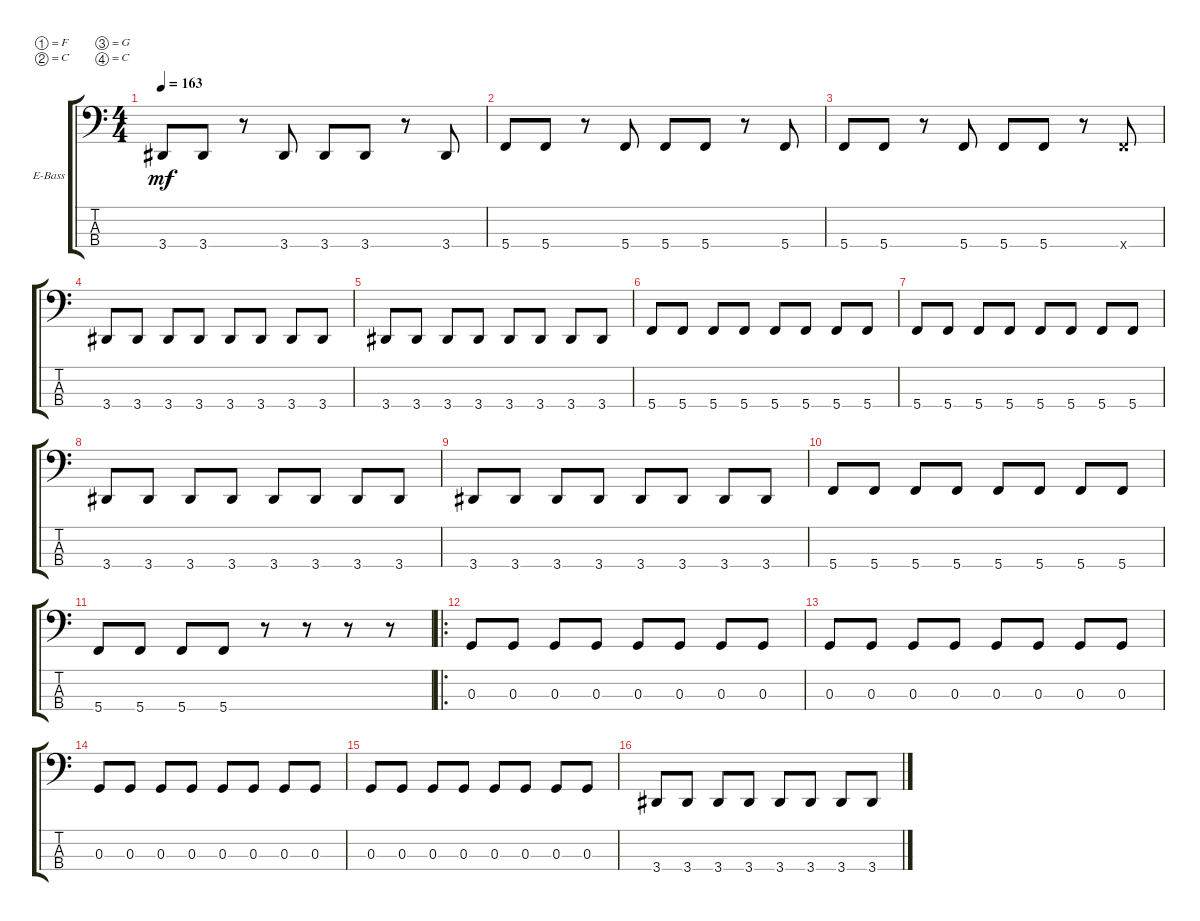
\defaultSystemsLayout 4
\bracketExtendMode groupsimilarinstruments
\firstSystemTrackNameOrientation horizontal
\otherSystemsTrackNameOrientation horizontal
\track ("Electric Bass" "E-Bass") {instrument electricbassfinger}
\staff {score tabs}
\tuning (F2 C2 G1 C1)
\ts (4 4)
\tempo 163
\clef f4
\ks c
3.4.8{dy mf} 3.4.8 r.8 3.4.8 3.4.8 3.4.8 r.8 3.4.8 |
5.4.8 5.4.8 r.8 5.4.8 5.4.8 5.4.8 r.8 5.4.8 |
5.4.8 5.4.8 r.8 5.4.8 5.4.8 5.4.8 r.8 5.4{x}.8 |
3.4.8 3.4.8 3.4.8 3.4.8 3.4.8 3.4.8 3.4.8 3.4.8 |
3.4.8 3.4.8 3.4.8 3.4.8 3.4.8 3.4.8 3.4.8 3.4.8 |
5.4.8 5.4.8 5.4.8 5.4.8 5.4.8 5.4.8 5.4.8 5.4.8 |
5.4.8 5.4.8 5.4.8 5.4.8 5.4.8 5.4.8 5.4.8 5.4.8 |
3.4.8 3.4.8 3.4.8 3.4.8 3.4.8 3.4.8 3.4.8 3.4.8 |
3.4.8 3.4.8 3.4.8 3.4.8 3.4.8 3.4.8 3.4.8 3.4.8 |
5.4.8 5.4.8 5.4.8 5.4.8 5.4.8 5.4.8 5.4.8 5.4.8 |
5.4.8 5.4.8 5.4.8 5.4.8 r.8 r.8 r.8 r.8 |
\ro
0.3.8 0.3.8 0.3.8 0.3.8 0.3.8 0.3.8 0.3.8 0.3.8 |
0.3.8 0.3.8 0.3.8 0.3.8 0.3.8 0.3.8 0.3.8 0.3.8 |
0.3.8 0.3.8 0.3.8 0.3.8 0.3.8 0.3.8 0.3.8 0.3.8 |
0.3.8 0.3.8 0.3.8 0.3.8 0.3.8 0.3.8 0.3.8 0.3.8 |
3.4.8 3.4.8 3.4.8 3.4.8 3.4.8 3.4.8 3.4.8 3.4.8
